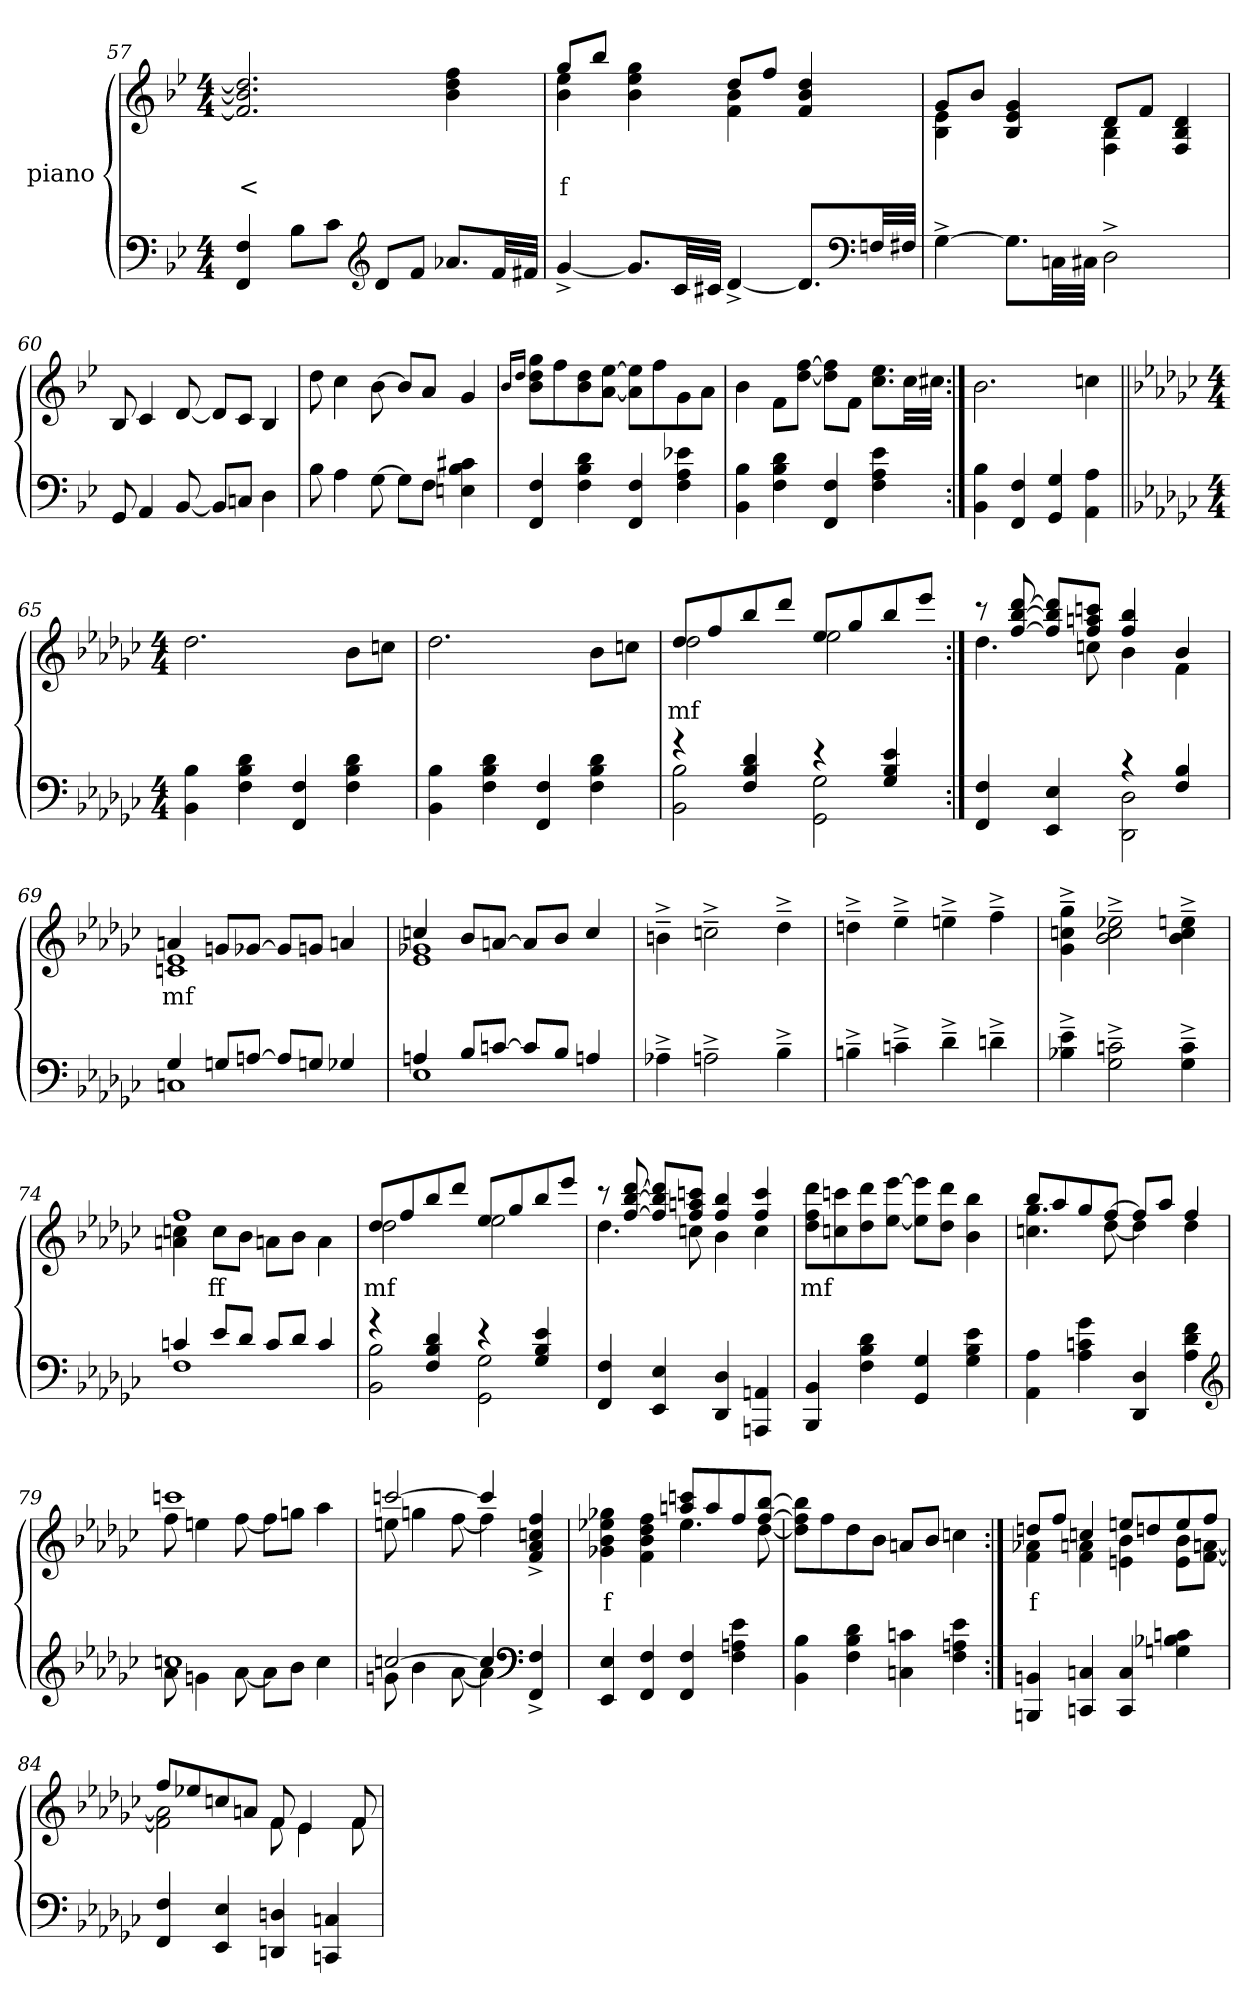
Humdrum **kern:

**kern	**kern	**text
*part2	*part1	*part1
*staff2	*staff1	*staff1
*	*I"piano	*
*clefF4	*clefG2	*
*k[b-e-]	*k[b-e-]	*
*M4/4	*M4/4	*
=57	=57	=57
4F 4FF	2.dd] 2.b-] 2.f]	<
8B-L	.	.
8cJ	.	.
*clefG2	*	*
8dL	.	.
8fJ	.	.
8.a-XL	4ff 4dd 4b-	.
32fLL	.	.
32f#XJJJ	.	.
=58	=58	=58
*	*^	*
[4g^>	8ggL	4ee- 4b-	f
.	8bb-J	.	.
8.gL]	4ryy	4gg 4ee- 4b-	.
32cLL	.	.	.
32c#XJJJ	.	.	.
[4d^>	8ddL	4b- 4f	.
.	8ffJ	.	.
8.dL]	4dd 4b- 4f	4ryy	.
*clefF4	*	*	*
32FnLL	.	.	.
32F#XJJJ	.	.	.
=59	=59	=59	=59
[4G^>	8gL	4e- 4B-	.
.	8b-J	.	.
8.GL]	4g 4e- 4B-	4ryy	.
32CnLL	.	.	.
32C#XJJJ	.	.	.
2D^>	8dL	4B- 4F	.
.	8fJ	.	.
.	4d 4B- 4F	4ryy	.
*	*v	*v	*
=60	=60	=60
8GG	8B-	.
4AA	4c	.
[8BB-	[8d	.
8BB-L]	8dL]	.
8CnJ	8cJ	.
4D	4B-	.
=61	=61	=61
8B-	8dd	.
4A	4cc	.
[8G	[8b-	.
8GL]	8b-L]	.
8FJ	8aJ	.
4c#X 4B- 4En	4g	.
=62	=62	=62
.	16qb-LL	.
.	16qddJJ	.
4F 4FF	8gg 8dd 8b-L	.
.	8ff	.
4d 4B- 4F	8dd 8b-	.
.	[8ee- [8aJ	.
4F 4FF	8ee-] 8a]L	.
.	8ff	.
4e-X 4A 4F	8g	.
.	8aJ	.
=63	=63	=63
4B- 4BB-	4b-	.
4d 4B- 4F	8fL	.
.	[8ff [8ddJ	.
4F 4FF	8ff] 8dd]L	.
.	8fJ	.
4e- 4A 4F	8.ee- 8.ccL	.
.	32ccLL	.
.	32cc#XJJJ	.
=64:|!	=64:|!	=64:|!
4B- 4BB-	2.b-	.
4F 4FF	.	.
4G 4GG	.	.
4A 4AA	4ccn	.
=65||	=65||	=65||
*k[b-e-a-d-g-c-]	*k[b-e-a-d-g-c-]	*
*M4/4	*M4/4	*
4B- 4BB-	2.dd-	.
4d- 4B- 4F	.	.
4F 4FF	.	.
4d- 4B- 4F	8b-L	.
.	8ccnJ	.
=66	=66	=66
4B- 4BB-	2.dd-	.
4d- 4B- 4F	.	.
4F 4FF	.	.
4d- 4B- 4F	8b-L	.
.	8ccnJ	.
=67	=67	=67
*^	*^	*
4r	2B- 2BB-	8dd-L	2dd-	mf
.	.	8ff	.	.
4d- 4B- 4F	.	8bb-	.	.
.	.	8ddd-J	.	.
4r	2G- 2GG-	8ee-L	2ee-	.
.	.	8gg-	.	.
4e- 4B- 4G-	.	8bb-	.	.
.	.	8eee-J	.	.
=68:|!	=68:|!	=68:|!	=68:|!	=68:|!
4F 4FF	2ryy	8r	4.dd-	.
.	.	[8ddd- [8bb- [8ff	.	.
4E- 4EE-	.	8ddd-] 8bb-] 8ff]L	.	.
.	.	8cccn 8aan 8ffJ	8cc	.
4r	2D- 2DD-	4bb- 4ff	4b-	.
4B- 4F	.	4b-	4f	.
=69	=69	=69	=69	=69
4G-	1Cn	4an	1e- 1cn	mf
8GnL	.	8gnL	.	.
[8AnJ	.	[8g-XJ	.	.
8AL]	.	8g-L]	.	.
8GnJ	.	8gnJ	.	.
4G-X	.	4an	.	.
=70	=70	=70	=70	=70
4An	1E-	4ccn	1g-X 1e-	.
8B-L	.	8b-L	.	.
[8cnJ	.	[8anJ	.	.
8cL]	.	8aL]	.	.
8B-J	.	8b-J	.	.
4An	.	4cc	.	.
*v	*v	*	*	*
*	*v	*v	*
=71	=71	=71
4A-X~>^>	4bn~>^>	.
2An~>^>	2ccn~>^>	.
4B-~>^>	4dd-~>^>	.
=72	=72	=72
4Bn~>^>	4ddn~>^>	.
4cn~>^>	4ee-~>^>	.
4d-~>^>	4een~>^>	.
4dn~>^>	4ff~>^>	.
=73	=73	=73
4e-~>^> 4B-X~>^>	4gg-~>^> 4ccn~>^> 4g-~>^>	.
2cn~>^> 2G-~>^>	2ee-X~>^> 2cc~>^> 2b-~>^>	.
4c~>^> 4G-~>^>	4een~>^> 4cc~>^> 4b-~>^>	.
=74	=74	=74
*^	*^	*
4cn	1F	1ff	4ccn 4an	.
8e-L	.	.	8ccL	ff
8d-J	.	.	8b-J	.
8cL	.	.	8anL	.
8d-J	.	.	8b-J	.
4c	.	.	4a	.
=75	=75	=75	=75	=75
4r	2B- 2BB-	8dd-L	2dd-	mf
.	.	8ff	.	.
4d- 4B- 4F	.	8bb-	.	.
.	.	8ddd-J	.	.
4r	2G- 2GG-	8ee-L	2ee-	.
.	.	8gg-	.	.
4e- 4B- 4G-	.	8bb-	.	.
.	.	8eee-J	.	.
*v	*v	*	*	*
=76	=76	=76	=76
4F 4FF	8r	4.dd-	.
.	[8ddd- [8bb- [8ff	.	.
4E- 4EE-	8ddd-] 8bb-] 8ff]L	.	.
.	8cccn 8aan 8ffJ	8cc	.
4D- 4DD-	4bb- 4ff	4b-	.
4AAn 4AAAn	4ccc 4ff	4cc	.
*	*v	*v	*
=77	=77	=77
4BB- 4BBB-	8ddd- 8ff 8dd-L	mf
.	8cccn 8ccn	.
4d- 4B- 4F	8ddd- 8dd-	.
.	[8eee- [8ee-J	.
4G- 4GG-	8eee-] 8ee-]L	.
.	8ddd- 8dd-J	.
4e- 4B- 4G-	4bb- 4b-	.
=78	=78	=78
*	*^	*
4A- 4AA-	8bb-L	4.gg- 4.ccn	.
.	8aa-	.	.
4g- 4cn 4A-	8gg-	.	.
.	[8ffJ	[8dd-	.
4D- 4DD-	8ffL]	4dd-]	.
.	8aa-J	.	.
4f 4d- 4A-	4ff	4dd-	.
*clefG2	*	*	*
=79	=79	=79	=79
*^	*	*	*
1ccn	8a-	1cccn	8ff	.
.	4gn	.	4een	.
.	[8a-	.	[8ff	.
.	8a-L]	.	8ffL]	.
.	8b-J	.	8ggnJ	.
.	4cc	.	4aa-	.
=80	=80	=80	=80	=80
[2ccn	8gn	[2cccn	8een	.
.	4b-	.	4ggn	.
.	[8a-	.	[8ff	.
4cc]	4a-]	4ccc]	4ff]	.
*clefF4	*	*	*	*
4F^> 4FF^>	4ryy	4ff/^> 4cc/^> 4a-/^> 4f/^>	4ryy	.
*v	*v	*	*	*
=81	=81	=81	=81
4E- 4EE-	2ryy	4gg-X 4ee-X 4b- 4g-X	f
4F 4FF	.	4ff 4dd- 4b- 4f	.
4F 4FF	8cccn 8aanL	4.ee-	.
.	8aa	.	.
4e- 4An 4F	8ff	.	.
.	[8bb- [8ffJ	[8dd-	.
*	*v	*v	*
=82	=82	=82
4B- 4BB-	8bb-] 8ff] 8dd-]L	.
.	8ff	.
4d- 4B- 4F	8dd-	.
.	8b-J	.
4cn 4Cn	8anL	.
.	8b-J	.
4e- 4An 4F	4ccn	.
=83:|!	=83:|!	=83:|!
*	*^	*
4BBn 4BBBn	8ddnL	4a-X 4f	f
.	8ffJ	.	.
4Cn 4CCn	4ccn	4an 4f	.
4C 4CC	8eenL	4b- 4en	.
.	8ddn	.	.
4c 4B-X 4Gn	8ee	8b- 8eL	.
.	8ffJ	[8an [8fJ	.
=84	=84	=84	=84
4F 4FF	8ffL	2an] 2f]	.
.	8ee-X	.	.
4E- 4EE-	8ccn	.	.
.	8anJ	.	.
4Dn 4DDn	8f	8f	.
.	4e-	4e-	.
4Cn 4CCn	.	.	.
.	8f	8f	.
*	*v	*v	*
=	=	=
*-	*-	*-
